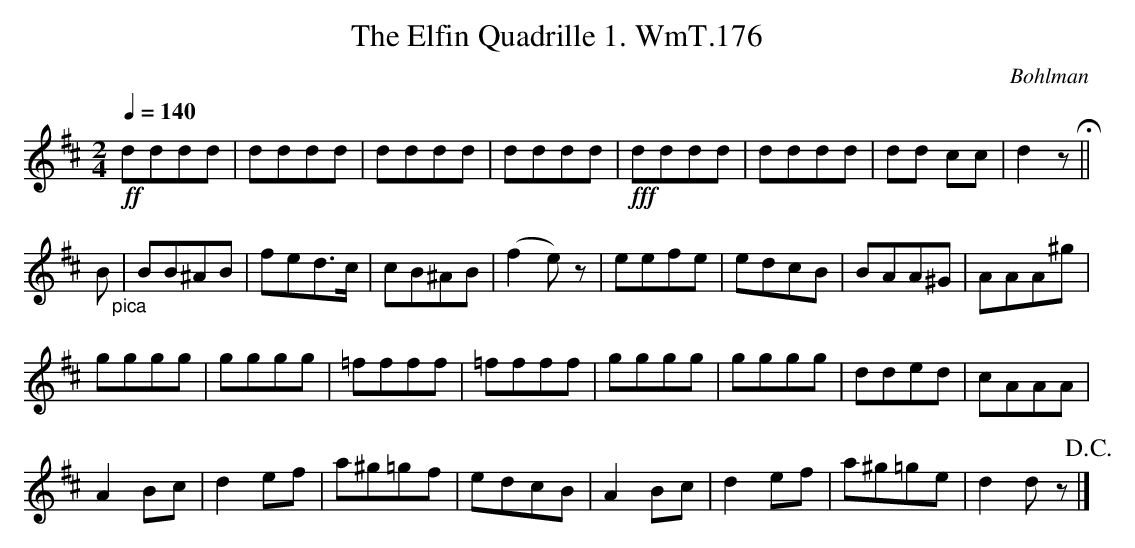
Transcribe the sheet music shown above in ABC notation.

X:1
T:Elfin Quadrille 1. WmT.176, The
C:Bohlman
M:2/4
L:1/8
Q:1/4=140
K:D
!ff!dddd|dddd|dddd|dddd|!fff!dddd|dddd|dd cc|d2 z!fermata!||
B"_pica"|BB^AB|fed>c|cB^AB|(f2e) z|eefe|edcB|BAA^G|AAA^g|
gggg|gggg|=ffff|=ffff|gggg|gggg|dded|cAAA|
A2Bc|d2 ef|a^g=gf|edcB|A2 Bc|d2 ef|a^g=ge|d2 d z!D.C.!|]
